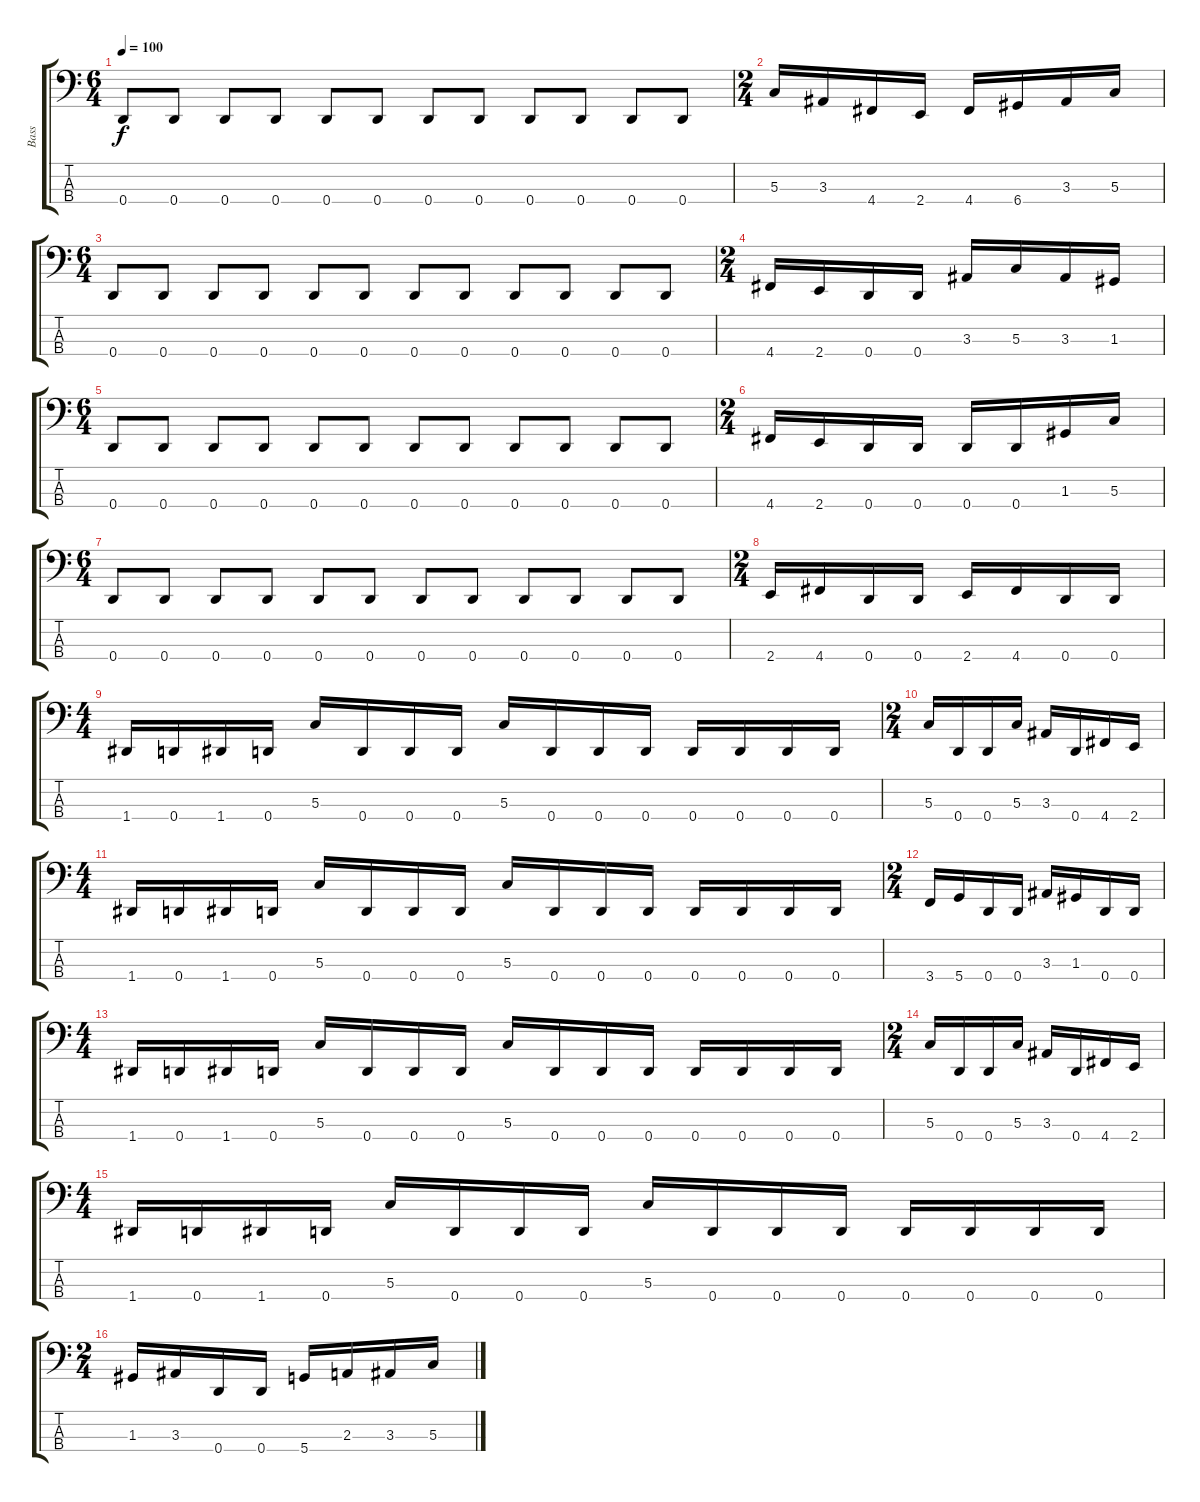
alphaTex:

\track ("Bass" "Bass") {instrument electricbasspick}
\staff {score tabs}
\tuning (F2 C2 G1 D1) {hide}
\ts (6 4)
\tempo 100
\clef f4
\ks c
0.4.8{dy f} 0.4.8 0.4.8 0.4.8 0.4.8 0.4.8 0.4.8 0.4.8 0.4.8 0.4.8 0.4.8 0.4.8 |
\ts (2 4)
5.3.16 3.3.16 4.4.16 2.4.16 4.4.16 6.4.16 3.3.16 5.3.16 |
\ts (6 4)
0.4.8 0.4.8 0.4.8 0.4.8 0.4.8 0.4.8 0.4.8 0.4.8 0.4.8 0.4.8 0.4.8 0.4.8 |
\ts (2 4)
4.4.16 2.4.16 0.4.16 0.4.16 3.3.16 5.3.16 3.3.16 1.3.16 |
\ts (6 4)
0.4.8 0.4.8 0.4.8 0.4.8 0.4.8 0.4.8 0.4.8 0.4.8 0.4.8 0.4.8 0.4.8 0.4.8 |
\ts (2 4)
4.4.16 2.4.16 0.4.16 0.4.16 0.4.16 0.4.16 1.3.16 5.3.16 |
\ts (6 4)
0.4.8 0.4.8 0.4.8 0.4.8 0.4.8 0.4.8 0.4.8 0.4.8 0.4.8 0.4.8 0.4.8 0.4.8 |
\ts (2 4)
2.4.16 4.4.16 0.4.16 0.4.16 2.4.16 4.4.16 0.4.16 0.4.16 |
\ts (4 4)
1.4.16 0.4.16 1.4.16 0.4.16 5.3.16 0.4.16 0.4.16 0.4.16 5.3.16 0.4.16 0.4.16 0.4.16 0.4.16 0.4.16 0.4.16 0.4.16 |
\ts (2 4)
5.3.16 0.4.16 0.4.16 5.3.16 3.3.16 0.4.16 4.4.16 2.4.16 |
\ts (4 4)
1.4.16 0.4.16 1.4.16 0.4.16 5.3.16 0.4.16 0.4.16 0.4.16 5.3.16 0.4.16 0.4.16 0.4.16 0.4.16 0.4.16 0.4.16 0.4.16 |
\ts (2 4)
3.4.16 5.4.16 0.4.16 0.4.16 3.3.16 1.3.16 0.4.16 0.4.16 |
\ts (4 4)
1.4.16 0.4.16 1.4.16 0.4.16 5.3.16 0.4.16 0.4.16 0.4.16 5.3.16 0.4.16 0.4.16 0.4.16 0.4.16 0.4.16 0.4.16 0.4.16 |
\ts (2 4)
5.3.16 0.4.16 0.4.16 5.3.16 3.3.16 0.4.16 4.4.16 2.4.16 |
\ts (4 4)
1.4.16 0.4.16 1.4.16 0.4.16 5.3.16 0.4.16 0.4.16 0.4.16 5.3.16 0.4.16 0.4.16 0.4.16 0.4.16 0.4.16 0.4.16 0.4.16 |
\ts (2 4)
1.3.16 3.3.16 0.4.16 0.4.16 5.4.16 2.3.16 3.3.16 5.3.16
